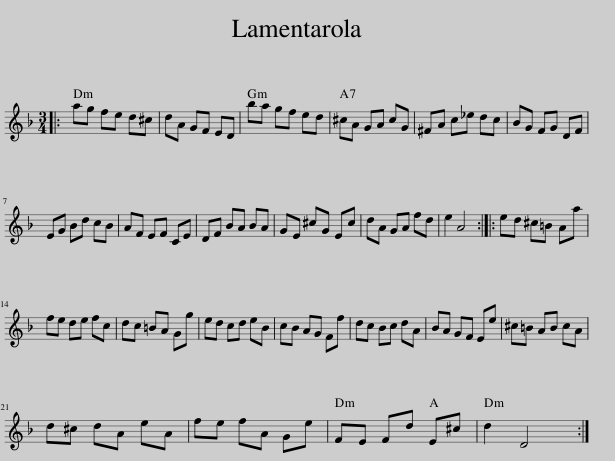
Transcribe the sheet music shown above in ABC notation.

X:1
L:1/8
M:3/4
I:linebreak $
K:F
V:1 treble
V:1
|: ag fe d^c | dA GF ED | ba gf ed | ^cA GA cG | ^FA c_e dc | %5
 BG FG DF |$ EG Bd cB | AF EF CE | DF BA BA | GE ^cG Ec | %10
 dA GA fd | e2 A4 :: ed ^c=B Aa |$ fe de fc | dc =BA Gg | %15
 ed cd eB | cB AG Ff | dc Bc dA | BA GF Ee | ^c=B AB cA |$ %20
 d^c dA eA | fe fA Ge | FE Fd E^c | d2 D4 :| %24
